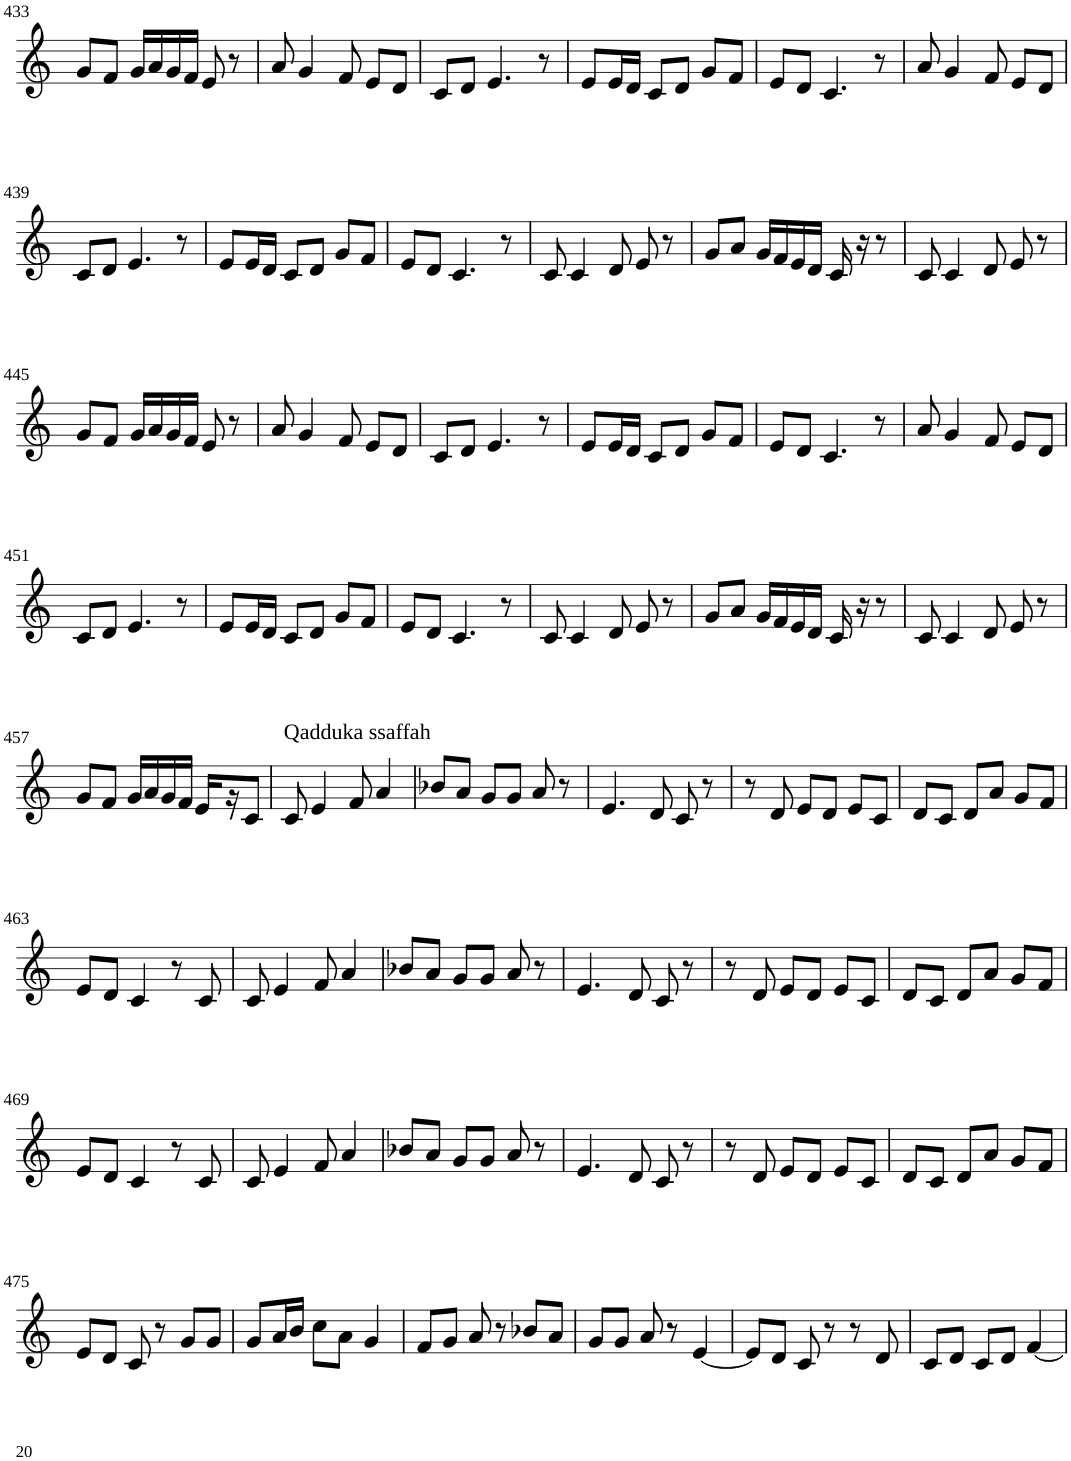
**kern
*part1
*staff1
*I"Violin
!!LO:PB:g=z
*clefG2
*k[]
*M3/4
=433
8g/L
8f/J
16g/LL
16a/
16g/
16f/JJ
8e/
8r
=434
8a/
4g/
8f/
8e/L
8d/J
=435
8c/L
8d/J
4.e/
8r
=436
8e/L
16e/L
16d/JJ
8c/L
8d/J
8g/L
8f/J
=437
8e/L
8d/J
4.c/
8r
=438
8a/
4g/
8f/
8e/L
8d/J
!!LO:LB:g=z
=439
8c/L
8d/J
4.e/
8r
=440
8e/L
16e/L
16d/JJ
8c/L
8d/J
8g/L
8f/J
=441
8e/L
8d/J
4.c/
8r
=442
8c/
4c/
8d/
8e/
8r
=443
8g/L
8a/J
16g/LL
16f/
16e/
16d/JJ
16c/
16r
8r
=444
8c/
4c/
8d/
8e/
8r
!!LO:LB:g=z
=445
8g/L
8f/J
16g/LL
16a/
16g/
16f/JJ
8e/
8r
=446
8a/
4g/
8f/
8e/L
8d/J
=447
8c/L
8d/J
4.e/
8r
=448
8e/L
16e/L
16d/JJ
8c/L
8d/J
8g/L
8f/J
=449
8e/L
8d/J
4.c/
8r
=450
8a/
4g/
8f/
8e/L
8d/J
!!LO:LB:g=z
=451
8c/L
8d/J
4.e/
8r
=452
8e/L
16e/L
16d/JJ
8c/L
8d/J
8g/L
8f/J
=453
8e/L
8d/J
4.c/
8r
=454
8c/
4c/
8d/
8e/
8r
=455
8g/L
8a/J
16g/LL
16f/
16e/
16d/JJ
16c/
16r
8r
=456
8c/
4c/
8d/
8e/
8r
!!LO:LB:g=z
=457
8g/L
8f/J
16g/LL
16a/
16g/
16f/JJ
16e/LL
16r
8c/J
=458
!LO:TX:a:t=Qadduka ssaffah
8c/
4e/
8f/
4a/
=459
8b-X/L
8a/J
8g/L
8g/J
8a/
8r
=460
4.e/
8d/
8c/
8r
=461
8r
8d/
8e/L
8d/J
8e/L
8c/J
=462
8d/L
8c/J
8d/L
8a/J
8g/L
8f/J
!!LO:LB:g=z
=463
8e/L
8d/J
4c/
8r
8c/
=464
8c/
4e/
8f/
4a/
=465
8b-X/L
8a/J
8g/L
8g/J
8a/
8r
=466
4.e/
8d/
8c/
8r
=467
8r
8d/
8e/L
8d/J
8e/L
8c/J
=468
8d/L
8c/J
8d/L
8a/J
8g/L
8f/J
!!LO:LB:g=z
=469
8e/L
8d/J
4c/
8r
8c/
=470
8c/
4e/
8f/
4a/
=471
8b-X/L
8a/J
8g/L
8g/J
8a/
8r
=472
4.e/
8d/
8c/
8r
=473
8r
8d/
8e/L
8d/J
8e/L
8c/J
=474
8d/L
8c/J
8d/L
8a/J
8g/L
8f/J
!!LO:LB:g=z
=475
8e/L
8d/J
8c/
8r
8g/L
8g/J
=476
8g/L
16a/L
16b/JJ
8cc\L
8a\J
4g/
=477
8f/L
8g/J
8a/
8r
8b-X/L
8a/J
=478
8g/L
8g/J
8a/
8r
[4e/
=479
8e/L]
8d/J
8c/
8r
8r
8d/
=480
8c/L
8d/J
8c/L
8d/J
[4f/
=
*-
